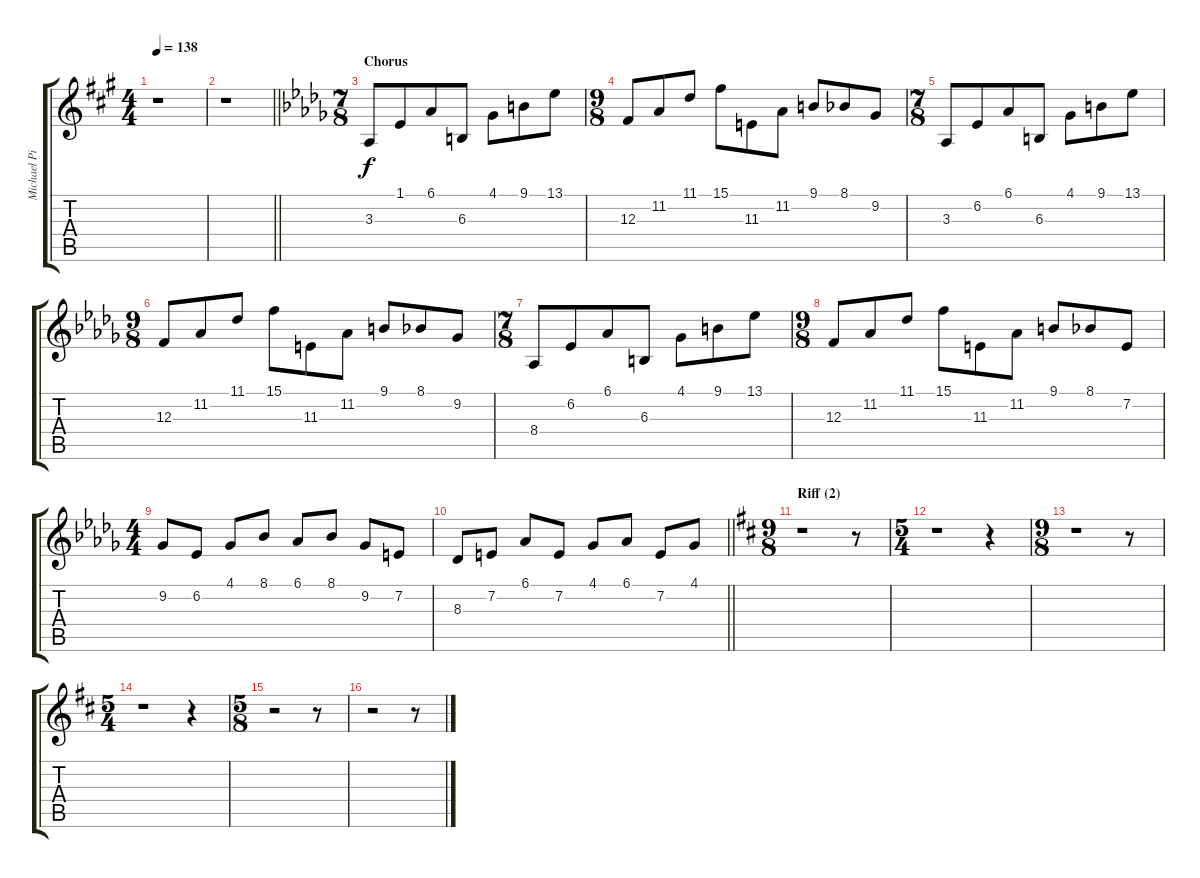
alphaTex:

\track ("Michael Pinnella (piano)" "Michael Pi") {instrument acousticgrandpiano}
\staff {score tabs}
\tuning (D4 A3 F3 C3 G2 D2) {hide}
\ts (4 4)
\tempo 138
\clef g2
\ks f#minor
r.1{dy f} |
\barLineRight lightlight
r.1 |
\ts (7 8)
\section ("" "Chorus")
\ks bbminor
3.3.8{volume 10 instrument harpsichord} 1.1.8 6.1.8 6.3.8 4.1.8 9.1.8 13.1.8 |
\ts (9 8)
12.3.8 11.2.8 11.1.8 15.1.8 11.3.8 11.2.8 9.1.8 8.1.8 9.2.8 |
\ts (7 8)
3.3.8 6.2.8 6.1.8 6.3.8 4.1.8 9.1.8 13.1.8 |
\ts (9 8)
12.3.8 11.2.8 11.1.8 15.1.8 11.3.8 11.2.8 9.1.8 8.1.8 9.2.8 |
\ts (7 8)
8.4.8 6.2.8 6.1.8 6.3.8 4.1.8 9.1.8 13.1.8 |
\ts (9 8)
12.3.8 11.2.8 11.1.8 15.1.8 11.3.8 11.2.8 9.1.8 8.1.8 7.2.8 |
\ts (4 4)
9.2.8 6.2.8 4.1.8 8.1.8 6.1.8 8.1.8 9.2.8 7.2.8 |
\barLineRight lightlight
8.3.8 7.2.8 6.1.8 7.2.8 4.1.8 6.1.8 7.2.8 4.1.8 |
\ts (9 8)
\section ("" "Riff (2)")
\ks bminor
r.1 r.8 |
\ts (5 4)
r.1 r.4 |
\ts (9 8)
r.1 r.8 |
\ts (5 4)
r.1 r.4 |
\ts (5 8)
r.2 r.8 |
r.2 r.8
